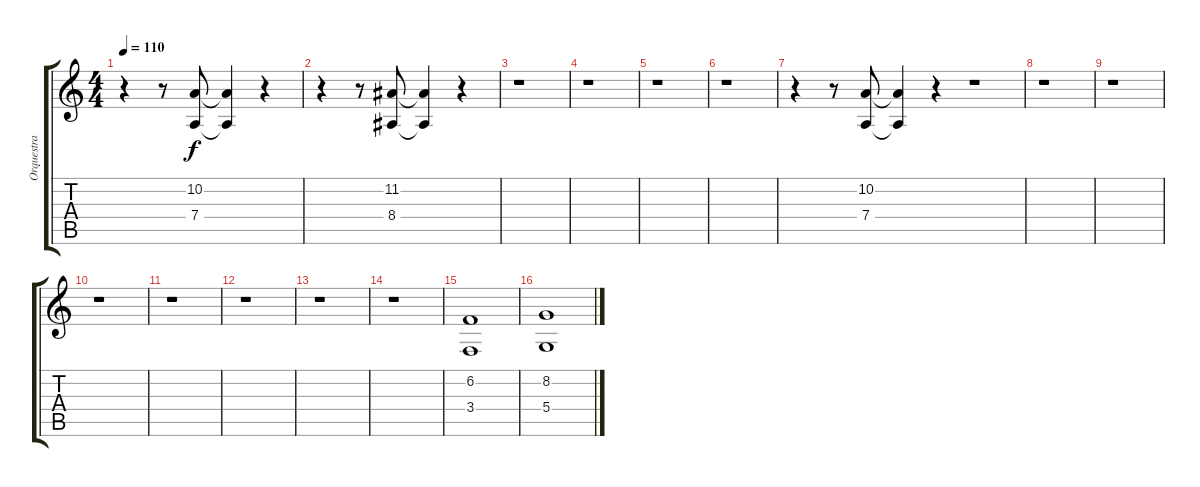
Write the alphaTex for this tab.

\track ("Orquestra" "Orquestra") {instrument brasssection}
\staff {score tabs}
\tuning (E4 B3 G3 D3 A2 E2) {hide}
\ts (4 4)
\tempo 110
\clef g2
\ks c
r.4{dy f} r.8 (10.2 7.4).8 (10.2{t} 7.4{t}).4 r.4 |
r.4 r.8 (11.2 8.4).8 (11.2{t} 8.4{t}).4 r.4 |
r.1 |
r.1 |
r.1 |
r.1 |
r.4 r.8 (10.2 7.4).8 (10.2{t} 7.4{t}).4 r.4 r.1 |
r.1 |
r.1 |
r.1 |
r.1 |
r.1 |
r.1 |
r.1 |
(6.2 3.4).1 |
(8.2 5.4).1
